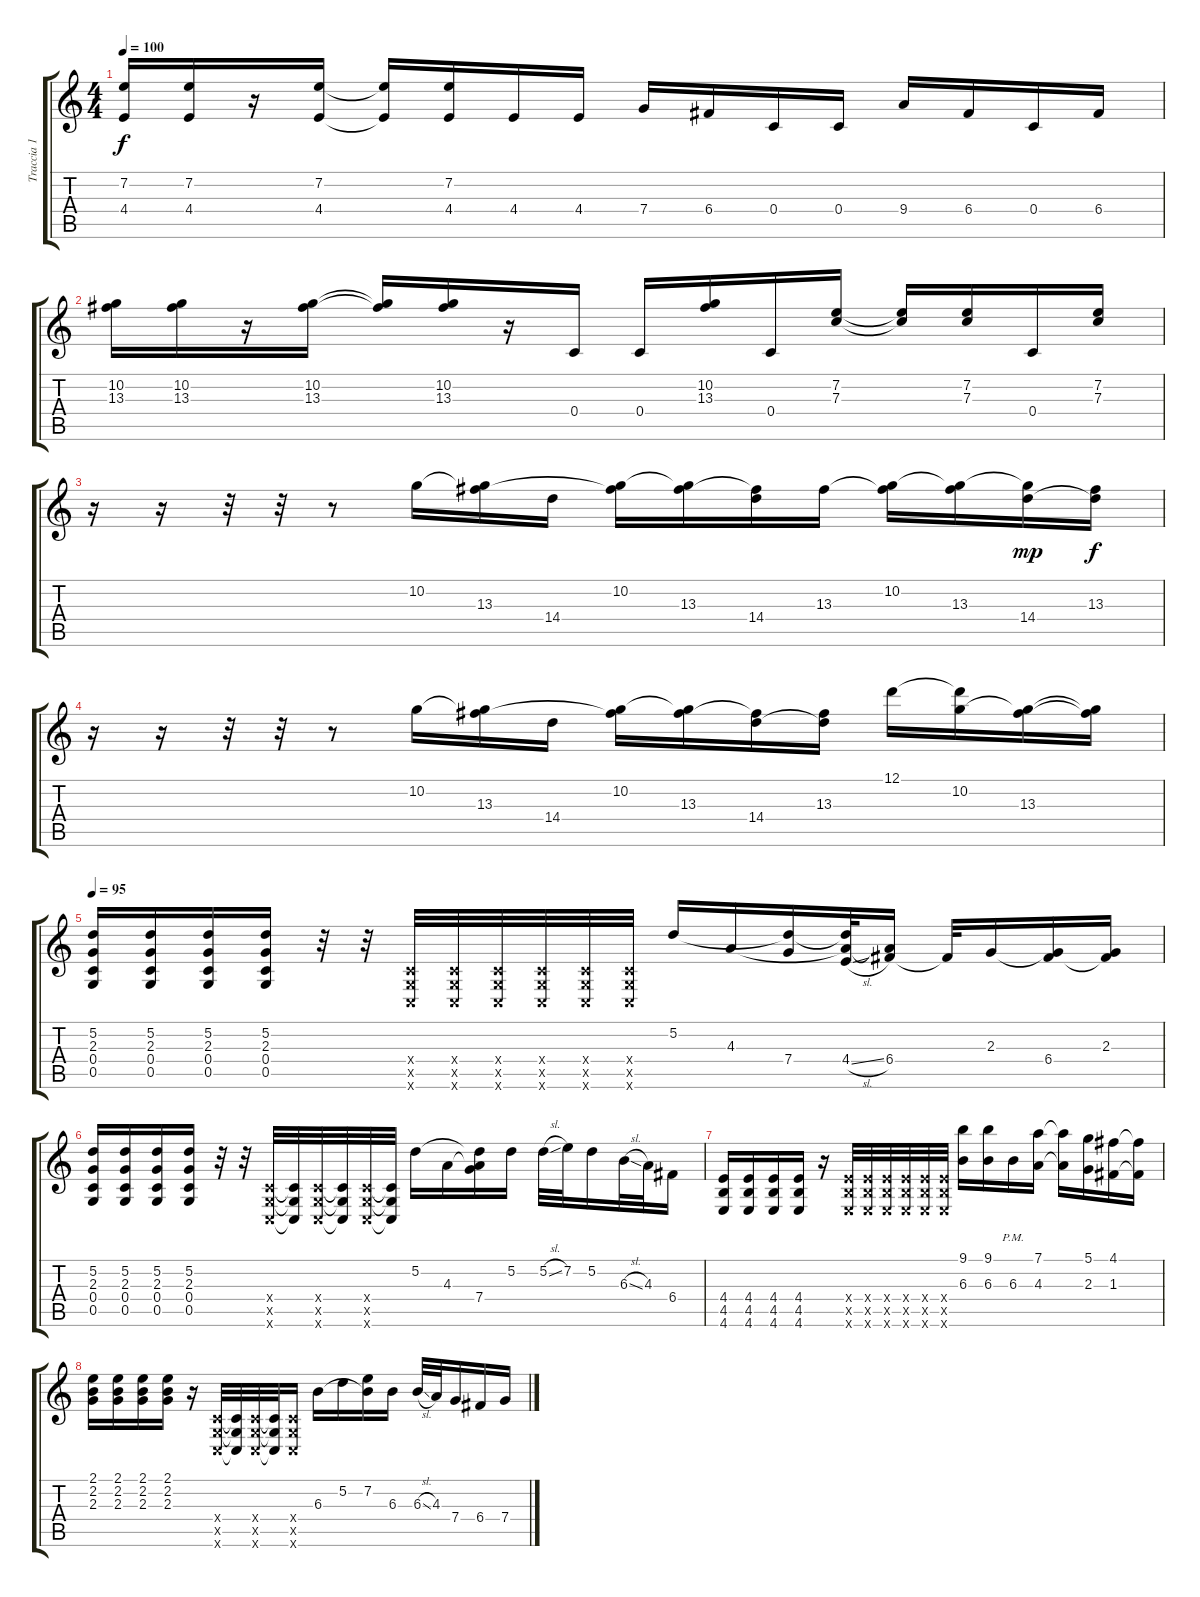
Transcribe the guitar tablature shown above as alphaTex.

\track ("Traccia 1" "Traccia 1") {instrument overdrivenguitar}
\staff {score tabs}
\tuning (D4 A3 F3 C3 G2 C2) {hide}
\ts (4 4)
\tempo 100
\clef g2
\ks c
(7.2 4.4).16{dy f} (7.2 4.4).16 r.16 (7.2 4.4).16 (7.2{t} 4.4{t}).16 (7.2 4.4).16 4.4.16 4.4.16 7.4.16 6.4.16 0.4.16 0.4.16 9.4.16 6.4.16 0.4.16 6.4.16 |
(10.2 13.3).16 (10.2 13.3).16 r.16 (10.2 13.3).16 (10.2{t} 13.3{t}).16 (10.2 13.3).16 r.16 0.4.16 0.4.16 (10.2 13.3).16 0.4.16 (7.2 7.3).16 (7.2{t} 7.3{t}).16 (7.2 7.3).16 0.4.16 (7.2 7.3).16 |
r.16 r.16 r.32 r.32 r.8 10.2.16 (10.2{t} 13.3).16 14.4.16 (10.2 13.3{t}).16 (10.2{t} 13.3).16 (13.3{t} 14.4).16 13.3.16 (10.2 13.3{t}).16 (10.2{t} 13.3).16 (10.2{t} 14.4).16{dy mp} (13.3 14.4{t}).16{dy f} |
r.16 r.16 r.32 r.32 r.8 10.2.16 (10.2{t} 13.3).16 14.4.16 (10.2 13.3{t}).16 (10.2{t} 13.3).16 (13.3{t} 14.4).16 (13.3 14.4{t}).16 12.1.16 (12.1{t} 10.2).16 (10.2{t} 13.3).16 (10.2{t} 13.3{t}).16 |
\tempo 95
(5.2 2.3 0.4 0.5).16 (5.2 2.3 0.4 0.5).16 (5.2 2.3 0.4 0.5).16 (5.2 2.3 0.4 0.5).16 r.32 r.32 (0.4{x} 0.5{x} 0.6{x}).32 (0.4{x} 0.5{x} 0.6{x}).32 (0.4{x} 0.5{x} 0.6{x}).32 (0.4{x} 0.5{x} 0.6{x}).32 (0.4{x} 0.5{x} 0.6{x}).32 (0.4{x} 0.5{x} 0.6{x}).32 5.2.16 4.3.16 (5.2{t} 7.4).16 (5.2{t} 4.3{t} 4.4{sl}).32 (4.3{t} 6.4).16 6.4{t}.32 2.3.16 (2.3{t} 6.4).16 (2.3 6.4{t}).16 |
(5.2 2.3 0.4 0.5).16 (5.2 2.3 0.4 0.5).16 (5.2 2.3 0.4 0.5).16 (5.2 2.3 0.4 0.5).16 r.32 r.32 (0.4{x} 0.5{x} 0.6{x}).32 (0.4{t} 0.5{t} 0.6{t}).32 (0.4{x} 0.5{x} 0.6{x}).32 (0.4{t} 0.5{t} 0.6{t}).32 (0.4{x} 0.5{x} 0.6{x}).32 (0.4{t} 0.5{t} 0.6{t}).32 5.2.16 4.3.16 (5.2{t} 4.3{t} 7.4).16 5.2.16 5.2{sl}.32 7.2.32 5.2.16 6.3{sl}.32 4.3.32 6.4.16 |
(4.4 4.5 4.6).16 (4.4 4.5 4.6).16 (4.4 4.5 4.6).16 (4.4 4.5 4.6).16 r.16 (4.4{x} 4.5{x} 4.6{x}).32 (4.4{x} 4.5{x} 4.6{x}).32 (4.4{x} 4.5{x} 4.6{x}).32 (4.4{x} 4.5{x} 4.6{x}).32 (4.4{x} 4.5{x} 4.6{x}).32 (4.4{x} 4.5{x} 4.6{x}).32 (9.1 6.3).16 (9.1 6.3).16 6.3{pm}.16 (7.1 4.3).16 (7.1{t} 4.3{t}).16 (5.1 2.3).16 (4.1 1.3).16 (4.1{t} 1.3{t}).16 |
(2.1 2.2 2.3).16 (2.1 2.2 2.3).16 (2.1 2.2 2.3).16 (2.1 2.2 2.3).16 r.16 (0.4{x} 0.5{x} 0.6{x}).32 (0.4{t} 0.5{t} 0.6{t}).32 (0.4{x} 0.5{x} 0.6{x}).32 (0.4{t} 0.5{t} 0.6{t}).32 (0.4{x} 0.5{x} 0.6{x}).16 6.3.16 5.2.16 (7.2 6.3{t}).16 6.3.16 6.3{sl}.32 4.3.32 7.4.16 6.4.16 7.4.16
